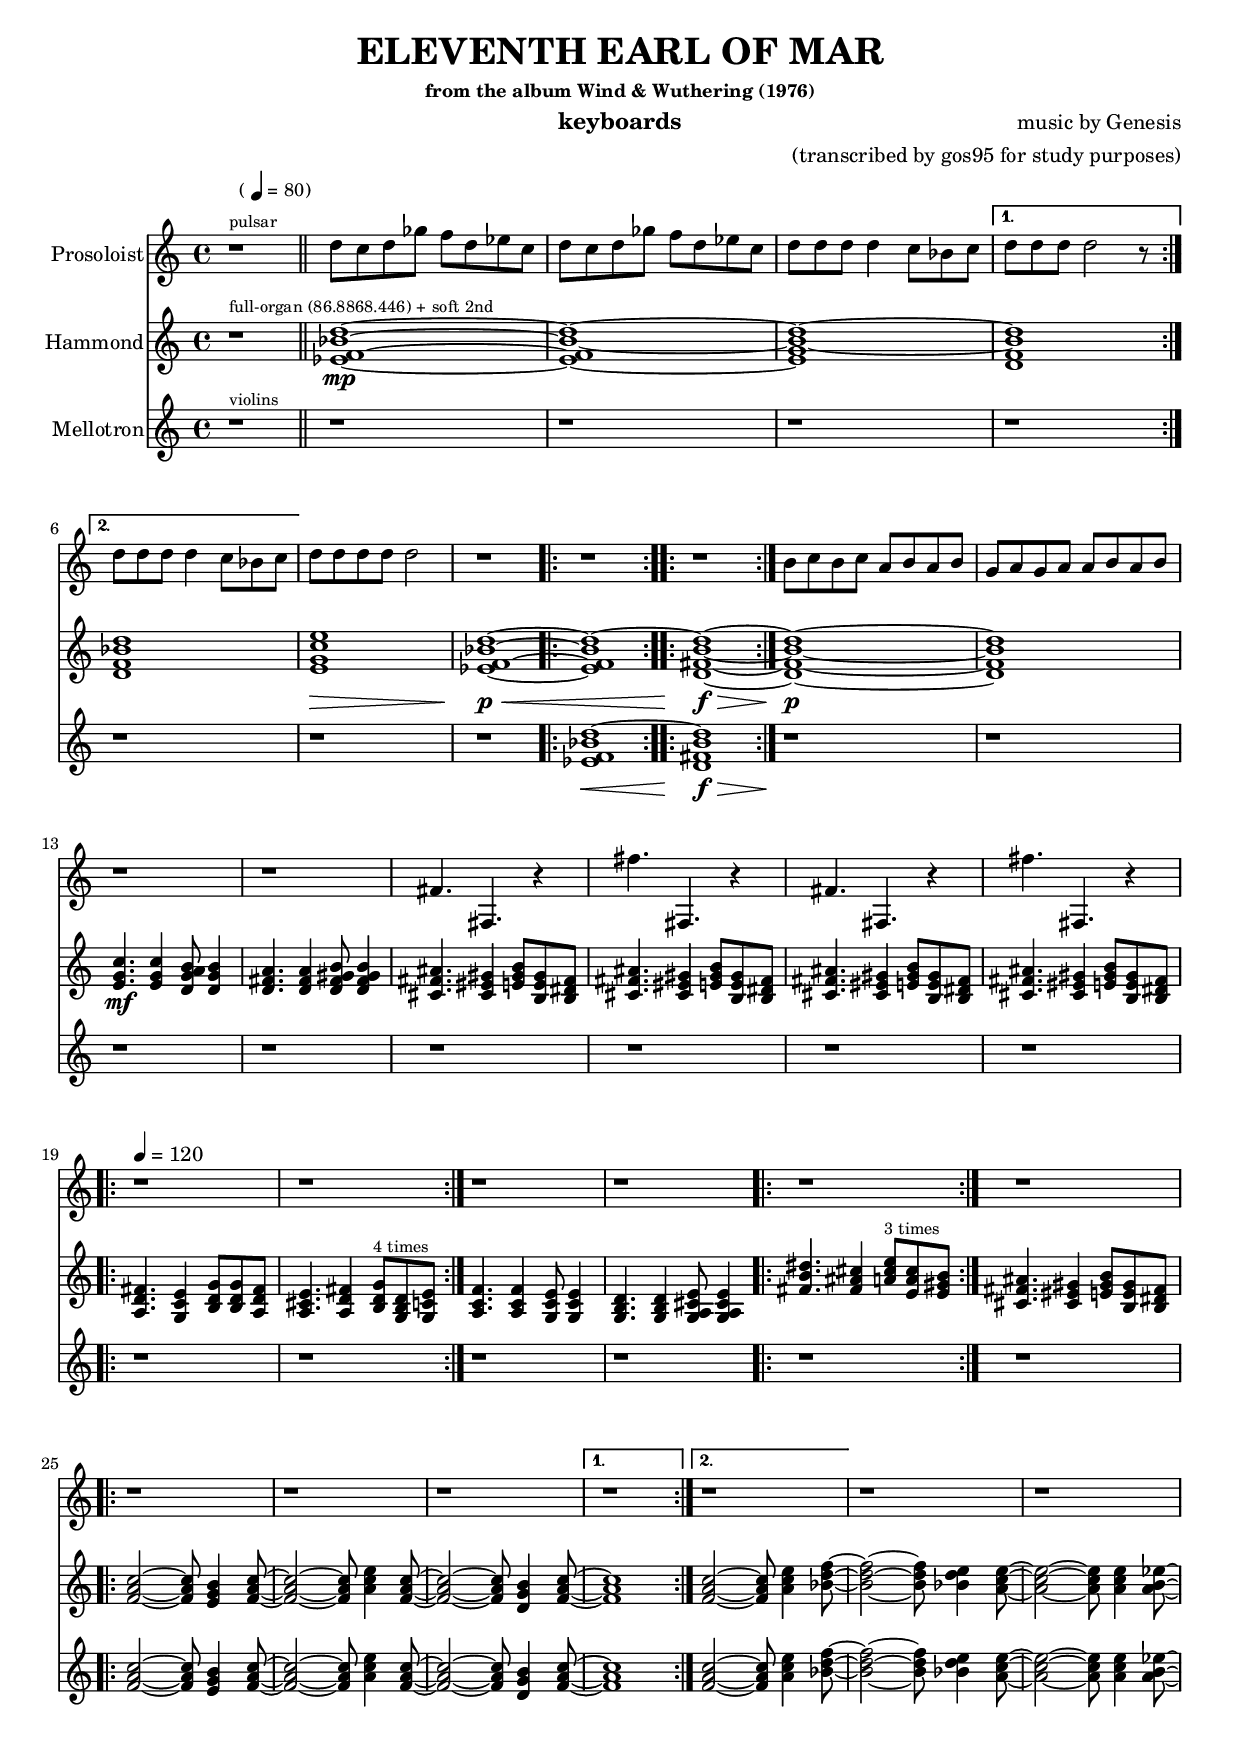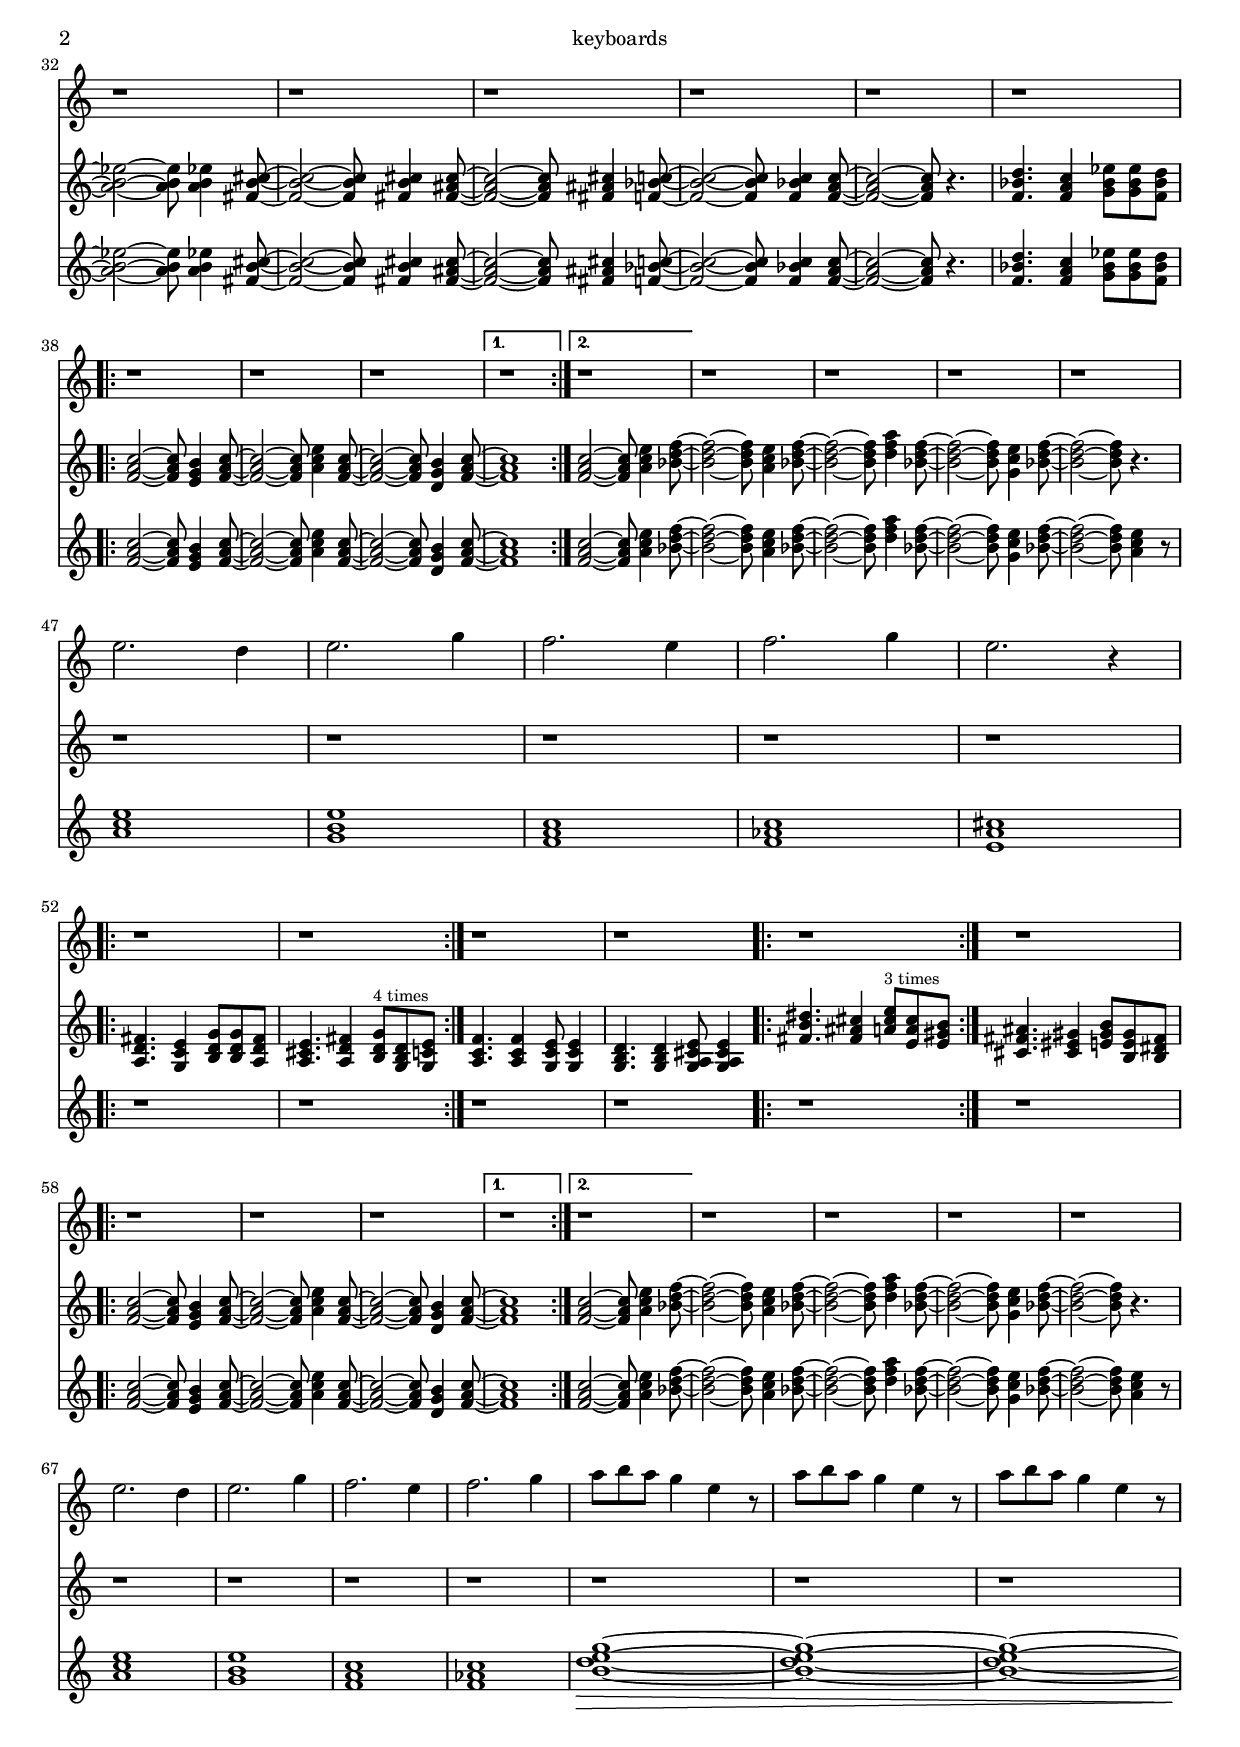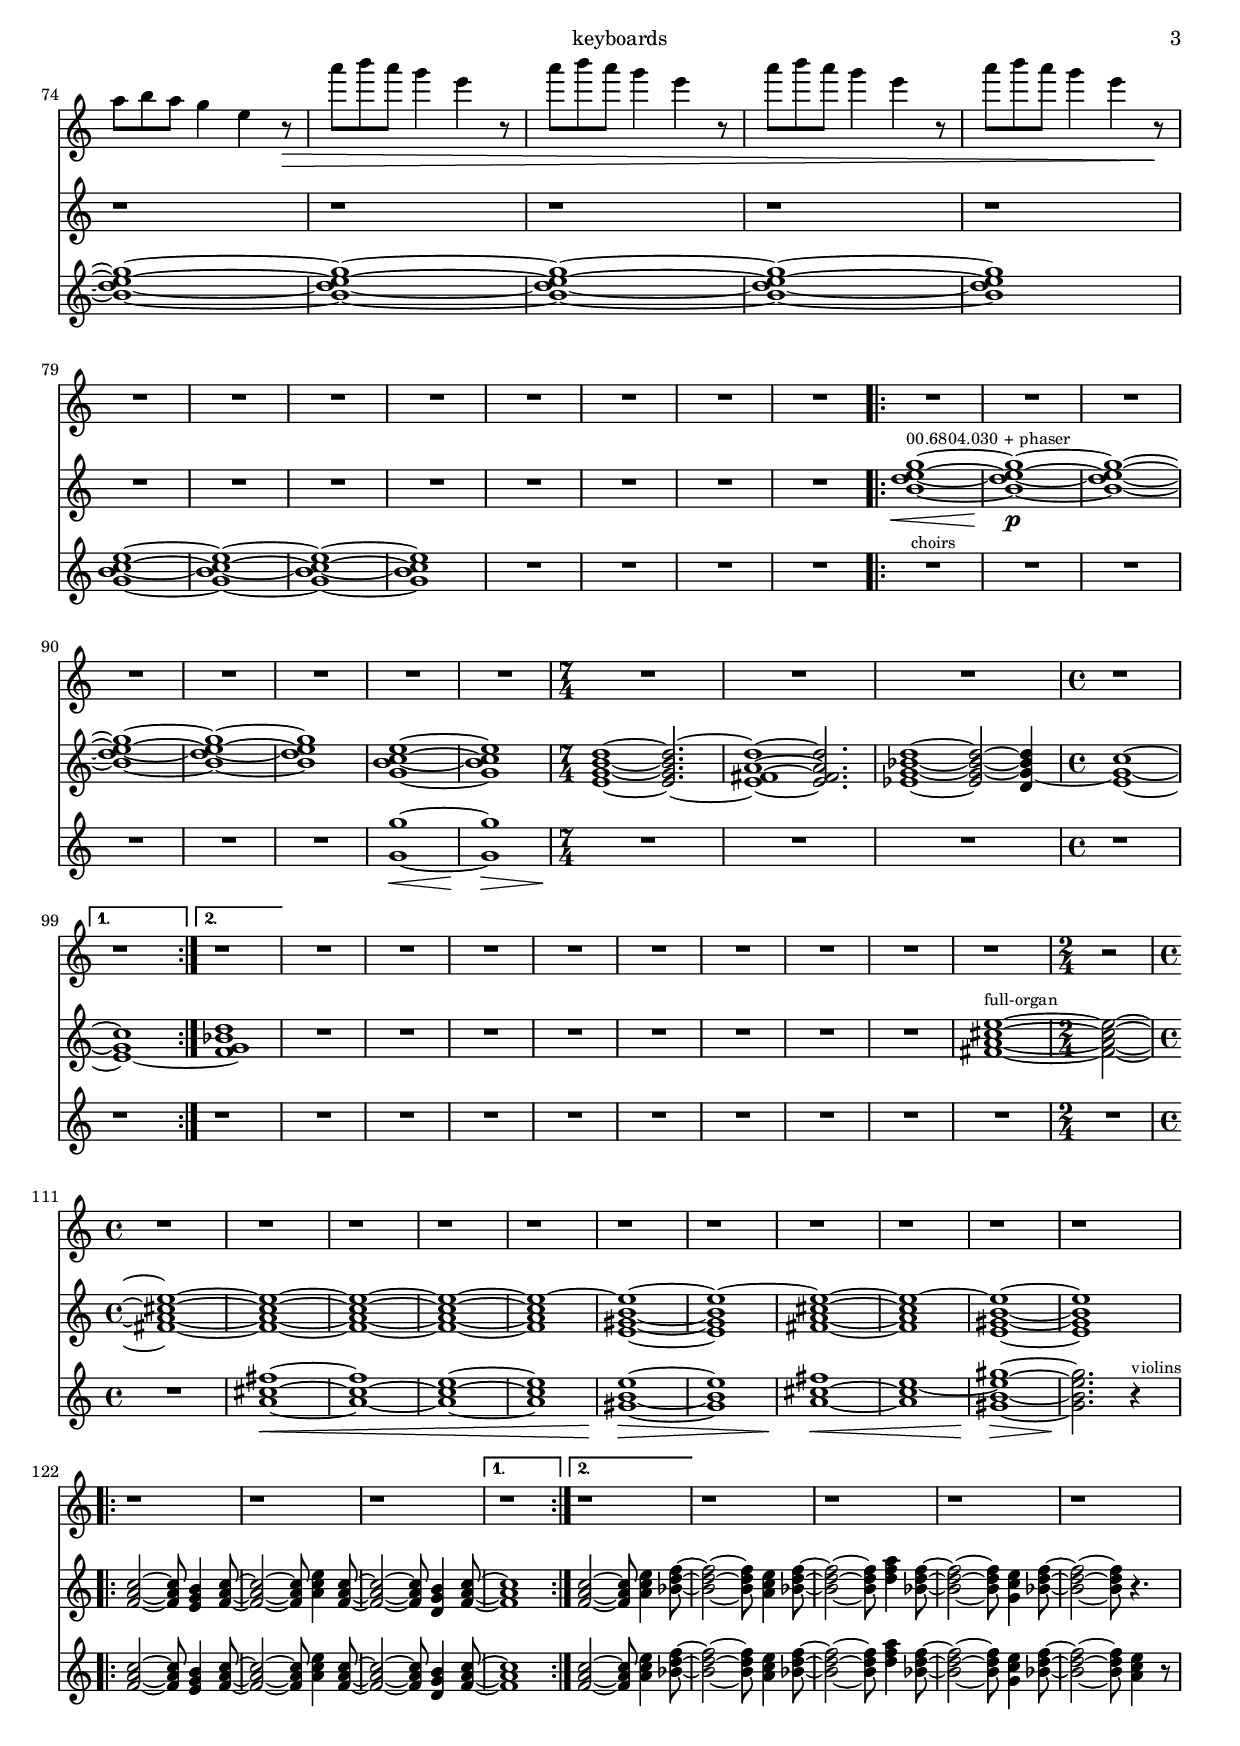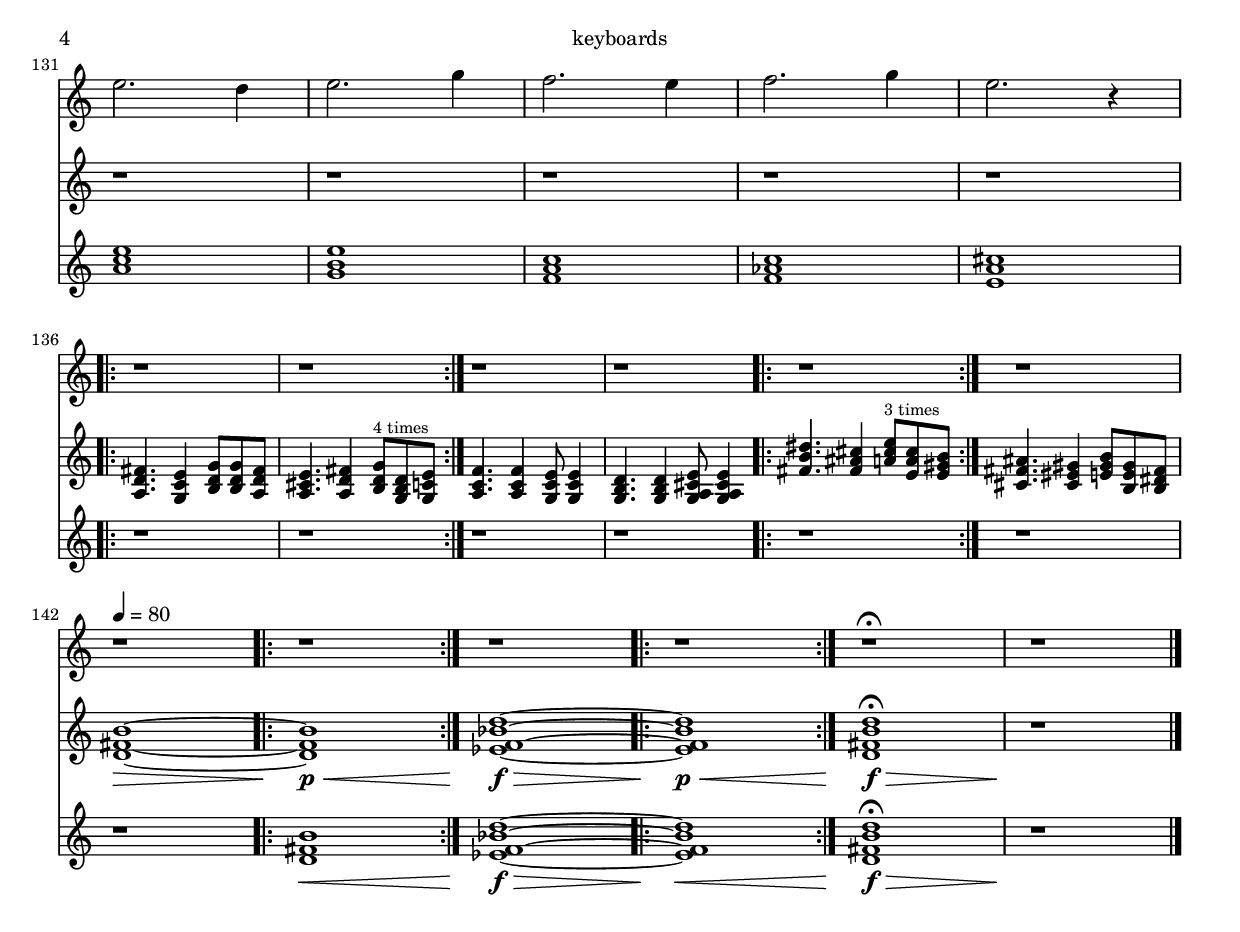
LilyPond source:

% ===========================================================================================================
% eleventh-earl-of-mar.ly
%  _____ _        ___            _       ___ _    _      ___   __ _____ _         ___                 _    
% |_   _| |_  ___| _ ) __ _ _ _ | |__ __/ __(_)__| |___ / _ \ / _|_   _| |_  ___ / __|___ _ _  ___ __(_)___
%   | | | ' \/ -_) _ \/ _` | ' \| / /(_-<__ \ / _` / -_) (_) |  _| | | | ' \/ -_) (_ / -_) ' \/ -_|_-< (_-<
%   |_| |_||_\___|___/\__,_|_||_|_\_\/__/___/_\__,_\___|\___/|_|   |_| |_||_\___|\___\___|_||_\___/__/_/__/
%                                                                                                          
% Copyright (c) 2020 Alessandro Fraschetti (mail: gos95@gommagomma.net)
%
% Permission is hereby granted, free of charge, to any person obtaining a copy
% of this software and associated documentation files (the "Software"), to deal
% in the Software without restriction, including without limitation the rights
% to use, copy, modify, merge, publish, distribute, sublicense, and/or sell
% copies of the Software, and to permit persons to whom the Software is
% furnished to do so, subject to the following conditions:
% 
% The above copyright notice and this permission notice shall be included in all
% copies or substantial portions of the Software.
% 
% THE SOFTWARE IS PROVIDED "AS IS", WITHOUT WARRANTY OF ANY KIND, EXPRESS OR
% IMPLIED, INCLUDING BUT NOT LIMITED TO THE WARRANTIES OF MERCHANTABILITY,
% FITNESS FOR A PARTICULAR PURPOSE AND NONINFRINGEMENT. IN NO EVENT SHALL THE
% AUTHORS OR COPYRIGHT HOLDERS BE LIABLE FOR ANY CLAIM, DAMAGES OR OTHER
% LIABILITY, WHETHER IN AN ACTION OF CONTRACT, TORT OR OTHERWISE, ARISING FROM,
% OUT OF OR IN CONNECTION WITH THE SOFTWARE OR THE USE OR OTHER DEALINGS IN THE
% SOFTWARE.
% ===========================================================================================================


\version "2.12.3"
#(ly:set-option 'delete-intermediate-files #t)
#(set-global-staff-size 18)


% ===========================================================================================================
% ------------------------------------------  S E C T I O N S  ----------------------------------------------
% ===========================================================================================================


% -----------------------------------------------------------------------------------------------------------
% --  INTRO  ------------------------------------------------------------------------------------------------
% -----------------------------------------------------------------------------------------------------------
prosoloistIntro = \relative c'' {
    \repeat volta 2 {
        d8 c d ges f d ees c
	    d8 c d ges f d ees c
	    d d d d4 c8 bes c
	} \alternative {
	    {d d d d2 r8}
	    {d d d d4 c8 bes c}
	}
	d d d d d2
	r1
	\repeat volta 9 {
	    r1
    }
	\repeat volta 6 {
	    r1
    }
	b8 c b c  a b a b
	g a g a   a b a b
}
hammondIntro = \relative c' {
    \repeat volta 2 {
        <ees f bes d>1~ \mp
	    <ees f bes d>1~
	    <ees g bes d>1~
	} \alternative {
	    {<d f bes d>1}
	    {<d f bes d>1}
	}
	<e g c e>1 \>
	<ees f bes d>1~ \p \<
	\repeat volta 6 {
	    <ees f bes d>1~
    }
	\repeat volta 6 {
	    <d fis b d>1~ \f \>
    }
	<d fis b d>1~ \p
	<d fis b d>1
}
stringsIntro = \relative c' {
    \repeat volta 2 {
        r1 r1 r1
    } \alternative {
	    {r1}
	    {r1}
	}
	r1
	r1
	\repeat volta 6 {
	    <ees f bes d>1~ \<
    }
	\repeat volta 6 {
	    <d fis b d>1 \f \>
    }
	r1 \!
	r1
}
% -----------------------------------------------------------------------------------------------------------
% --  BRIDGE A  ---------------------------------------------------------------------------------------------
% -----------------------------------------------------------------------------------------------------------
prosoloistBridgeA = \relative c'' {
	r1
    r1
	fis,4. fis,4. r4
	fis''4. fis,,4. r4
	fis'4. fis,4. r4
	fis''4. fis,,4. r4
}
hammondBridgeA = \relative c' {
	<e g c>4. \mf  <e g c>4   <d g a b>8     <d g b>4
	<d fis a>4. <d fis a>4 <d fis gis b>8 <d fis gis b>4
	<cis fis ais>4. <cis eis gis >4 <e gis b>8 <b e gis>8 <b dis fis>8
	<cis fis ais>4. <cis eis gis >4 <e gis b>8 <b e gis>8 <b dis fis>8
	<cis fis ais>4. <cis eis gis >4 <e gis b>8 <b e gis>8 <b dis fis>8
	<cis fis ais>4. <cis eis gis >4 <e gis b>8 <b e gis>8 <b dis fis>8
}
restBridgeA = \relative c'' {
    r1 r1
	r1 r1 r1 r1
}
% -----------------------------------------------------------------------------------------------------------
% --  TEMA 1  -----------------------------------------------------------------------------------------------
% -----------------------------------------------------------------------------------------------------------
hammondTemaOne = \relative c' {
    \repeat volta 4 {
        <a d fis>4. <g c e>4 <b d g>8  <b d g>8 <a d fis>8
	    <a cis e>4. <a d fis>4 <b d g>8 ^\markup { \tiny {4 times} } <g b d>8 <g c e>8
    }
    <a c f>4. <a c f>4 <g c e>8 <g c e>4
	<g b d>4. <g b d>4 <g a cis e>8 <g a cis e>4

	\repeat volta 3 {
	    <fis' b dis>4. <fis ais cis>4 <a cis e>8 ^\markup { \tiny {3 times} } <e a cis>8 <e gis b>8
	}
	<cis fis ais>4. <cis eis gis >4 <e gis b>8 <b e gis>8 <b dis fis>8
}
restTemaOne = \relative c'' {
    \repeat volta 4 {
        r1 r1
    }
	r1 r1
	\repeat volta 3 {
	    r1
	}
	r1
}
% -----------------------------------------------------------------------------------------------------------
% --  TEMA 2  -----------------------------------------------------------------------------------------------
% -----------------------------------------------------------------------------------------------------------
hammondTemaTwoA = \relative c' {
    \repeat volta 2 {
        <f a c>2~ <f a c>8 <e g b>4 <f a c>8~
	    <f a c>2~ <f a c>8 <a c e>4 <f a c>8~
	    <f a c>2~ <f a c>8 <d g b>4 <f a c>8~
	} \alternative {
	    {<f a c>1}
	    {<f a c>2~ <f a c>8 <a c e>4 <bes d f>8~}
	}
    <bes d f>2~ <bes d f>8 <bes d e>4 <a c e>8~
	<a c e>2~ <a c e>8 <a c e>4 <a b ees>8~
	<a b ees>2~ <a b ees>8 <a b ees>4 <fis b cis>8~
	<fis b cis>2~ <fis b cis>8 <fis b cis>4 <fis ais cis>8~
	<fis ais cis>2~ <fis ais cis>8 <fis ais cis>4 <f bes c>8~
	<f bes c>2~ <f bes c>8 <f bes c>4 <f a c>8~
	<f a c>2~ <f a c>8 r4.
	<f bes d>4. <f a c>4 <g bes ees>8 <g bes ees>8 <f bes d>8
}
hammondTemaTwoB = \relative c' {
    \repeat volta 2 {
        <f a c>2~ <f a c>8 <e g b>4 <f a c>8~
	    <f a c>2~ <f a c>8 <a c e>4 <f a c>8~
	    <f a c>2~ <f a c>8 <d g b>4 <f a c>8~
	} \alternative {
	    {<f a c>1}
	    {<f a c>2~ <f a c>8 <a c e>4 <bes d f>8~}
	}
    <bes d f>2~ <bes d f>8 <a c e>4 <bes d f>8~
	<bes d f>2~ <bes d f>8 <d f a>4 <bes d f>8~
	<bes d f>2~ <bes d f>8 <g c e>4 <bes d f>8~
	<bes d f>2~ <bes d f>8 r4.
}
stringsTemaTwoA = \relative c' {
    \repeat volta 2 {
        <f a c>2~ <f a c>8 <e g b>4 <f a c>8~
	    <f a c>2~ <f a c>8 <a c e>4 <f a c>8~
	    <f a c>2~ <f a c>8 <d g b>4 <f a c>8~
	} \alternative {
	    {<f a c>1}
	    {<f a c>2~ <f a c>8 <a c e>4 <bes d f>8~}
	}
    <bes d f>2~ <bes d f>8 <bes d e>4 <a c e>8~
	<a c e>2~ <a c e>8 <a c e>4 <a b ees>8~
	<a b ees>2~ <a b ees>8 <a b ees>4 <fis b cis>8~
	<fis b cis>2~ <fis b cis>8 <fis b cis>4 <fis ais cis>8~
	<fis ais cis>2~ <fis ais cis>8 <fis ais cis>4 <f bes c>8~
	<f bes c>2~ <f bes c>8 <f bes c>4 <f a c>8~
	<f a c>2~ <f a c>8 r4.
	<f bes d>4. <f a c>4 <g bes ees>8 <g bes ees>8 <f bes d>8
}
stringsTemaTwoB = \relative c' {
    \repeat volta 2 {
        <f a c>2~ <f a c>8 <e g b>4 <f a c>8~
	    <f a c>2~ <f a c>8 <a c e>4 <f a c>8~
	    <f a c>2~ <f a c>8 <d g b>4 <f a c>8~
	} \alternative {
	    {<f a c>1}
	    {<f a c>2~ <f a c>8 <a c e>4 <bes d f>8~}
	}
    <bes d f>2~ <bes d f>8 <a c e>4 <bes d f>8~
	<bes d f>2~ <bes d f>8 <d f a>4 <bes d f>8~
	<bes d f>2~ <bes d f>8 <g c e>4 <bes d f>8~
	<bes d f>2~ <bes d f>8 <a c e>4 r8
}
restTemaTwoA = \relative c'' {
    \repeat volta 2 {
        r1	    r1	    r1
	} \alternative {
	    {r1}
	    {r1}
	}
    r1	r1	r1	r1	r1	r1	r1	r1
}
restTemaTwoB = \relative c'' {
    \repeat volta 2 {
        r1	    r1	    r1
	} \alternative {
	    {r1}
	    {r1}
	}
    r1	r1	r1	r1
}
% -----------------------------------------------------------------------------------------------------------
% --  TEMA 3  -----------------------------------------------------------------------------------------------
% -----------------------------------------------------------------------------------------------------------
prosoloistTemaThree = \relative c'' {
    e2. d4
	e2. g4
	f2. e4
	f2. g4
	e2. r4
}
stringsTemaThree = \relative c'' {
    <a c e>1
	<g b e>1
	<f a c>1
	<f aes c>1
	<e a cis>1
}
restTemaThree = \relative c'' {
	r1 r1 r1 r1 r1
}
prosoloistTemaThreeB = \relative c'' {
    e2. d4
	e2. g4
	f2. e4
	f2. g4

	a8 b a g4 e4 r8
	a8 b a g4 e4 r8
    a8 b a g4 e4 r8
	a8 b a g4 e4 r8 \>
	a'8 b a g4 e4 r8
	a8 b a g4 e4 r8
    a8 b a g4 e4 r8
	a8 b a g4 e4 r8 \!
}
stringsTemaThreeB = \relative c'' {
    <a c e>1
	<g b e>1
	<f a c>1
	<f aes c>1

	<b d e g>1~ \>
	<b d e g>1~
	<b d e g>1~
	<b d e g>1~ \!
	<b d e g>1~ <b d e g>1~ <b d e g>1~ <b d e g>1
}
restTemaThreeB = \relative c'' {
	r1 r1 r1 r1
	r1 r1 r1 r1 r1 r1 r1 r1
}
% -----------------------------------------------------------------------------------------------------------
% --  BRIDGE B  ---------------------------------------------------------------------------------------------
% -----------------------------------------------------------------------------------------------------------
hammondBridgeB = \relative c'' {
    R1*8

	\repeat volta 2 {
	    <b d e g>1~ ^\markup { \tiny {00.6804.030 + phaser} } \<
		<b d e g>1~ \p
		<b d e g>1~
		<b d e g>1~

        <b d e g>1~
		<b d e g>1
		<g b c e>1~
		<g b c e>1

		\time 7/4
		<e g b d>1~  <e g b d>2.~
		<e fis a d>1~  <e fis a d>2.
		<ees g bes d>1~  <ees g bes d>2~ <d g bes d>4~

		\time 4/4
		<e g c>1~
	} \alternative {
	    {<e g c>1~}
	    {<f g bes d>1}
	}

    R1*8

	<fis a cis e>1~ ^\markup { \tiny {full-organ} }
	\time 2/4
	<fis a cis e>2~
	\time 4/4
	<fis a cis e>1~
	<fis a cis e>1~
	<fis a cis e>1~

	<fis a cis e>1~
	<fis a cis e>1~
	<e gis b e>1~
	<e gis b e>1~

	<fis a cis e>1~
	<fis a cis e>1~
	<e gis b e>1~
	<e gis b e>1
}
stringsBridgeB = \relative c' {
    <g' b c e>1~
    <g b c e>1~
	<g b c e>1~
	<g b c e>1
    R1*4
%%	<a c e>4.~ <g b e>8~ <g b e>2~
%%	<f a e'>4.~ <g b e>8~ <g b e>2~
%%	<a c e>4.~ <g b e>8~ <g b e>2~
%%	<f a e'>4.~ <g b e>8~ <g b e>2

	\repeat volta 2 {
        R1*6 ^\markup { \tiny {choirs} }
        <g g'>1~ \<
        <g g'>1  \>
		\time 7/4 R1.. \! R1..*2
		\time 4/4 r1
	} \alternative {
	    {r1}
	    {r1}
	}

    R1*8
%%	<e a c e>4.~ <e g b e>8~ <e g b e>2~
%%	<e f a e'>4.~ <e g b e>8~ <e g b e>2~
%%	<e a c e>4.~ <e g b e>8~ <e g b e>2~
%%	<e f a e'>4.~ <e g b e>8~ <e g b e>2~
%%  <e a c e>4.~ <e g b e>8~ <e g b e>2~
%%	<e f a e'>4.~ <e g b e>8~ <e g b e>2~
%%	<e a c e>4.~ <e g b e>8~ <e g b e>2~
%%	<e f a e'>4.~ <e g b e>8~ <e g b e>2

	R1
	\time 2/4
	R2
	\time 4/4
	R1
	<a cis fis>1~  \<
	<a cis fis>1~

	<a cis e>1~
	<a cis e>1
	<gis b e>1~ \! \>
	<gis b e>1

	<a cis fis>1~ \! \<
	<a cis e>1~
	<gis b e gis>1~ \! \>
	<gis b e gis>2. \! r4 ^\markup { \tiny {violins} }


}
restBridgeB = \relative c'' {
    R1*8

	\repeat volta 2 {
        R1*8
		\time 7/4 R1..*3
		\time 4/4 r1
	} \alternative {
	    {r1}
	    {r1}
	}

    R1*8

	r1 \time 2/4 r2 \time 4/4 r1
	r1 r1 r1 r1 r1 r1 r1 r1 r1 r1
}
% -----------------------------------------------------------------------------------------------------------
% --  FINALE  -----------------------------------------------------------------------------------------------
% -----------------------------------------------------------------------------------------------------------
hammondFinale = \relative c' {
    <d fis b>1~ \>
	\repeat volta 6 {
	    <d fis b>1 \p \<
    }

	<ees f bes d>1~ \f \>
	\repeat volta 6 {
	    <ees f bes d>1 \p \<
    }
	<d fis b d>1 \f \> \fermata

    r1 \!
}
stringsFinale = \relative c' {
    r1
	\repeat volta 6 {
	    <d fis b>1 \<
    }

	<ees f bes d>1~ \f \>
	\repeat volta 6 {
	    <ees f bes d>1 \! \<
    }
	<d fis b d>1 \f \> \fermata

    r1 \!
}
restFinale = \relative c'' {
    r1
	\repeat volta 6 {
	    r1
    }
	r1
	\repeat volta 6 {
	    r1
    }
	r1 \fermata
    r1 \!
}
% ===========================================================================================================
% --------------------------------------------  B U I L D  --------------------------------------------------
% ===========================================================================================================
prosoloistPart = {
    \clef violin
	\time 4/4

	r1 ^\markup { \tiny {pulsar} }
	\bar "||"

	% -- INTRO --
	\prosoloistIntro
	\break

	% -- BRIDGE A
	\prosoloistBridgeA
	\break

	% -- TEMA 1
    \tempo 4 = 120
	\restTemaOne
	\break

	% -- TEMA 2
	\restTemaTwoA
	\break
	\restTemaTwoB
	\break

	% -- TEMA 3
	\prosoloistTemaThree
	\break

	% -- TEMA 1
	\restTemaOne
	\break

	% -- TEMA 2
	\restTemaTwoB
	\break

	% -- TEMA 3
	\prosoloistTemaThreeB
	\break

	% -- BRIDGE B
	\restBridgeB
	\break

	% -- TEMA 2
	\restTemaTwoB
	\break

	% -- TEMA 3
	\prosoloistTemaThree
	\break

	% -- TEMA 1
	\restTemaOne
	\break

	% -- FINALE
    \tempo 4 = 80
	\restFinale
	\bar "|."
}

hammondPart = {
    \clef violin
	\time 4/4

    r1 ^\markup { \tiny {full-organ (86.8868.446) + soft 2nd} }

	% -- INTRO
	\hammondIntro

	% -- BRIDGE A
	\hammondBridgeA

	% -- TEMA 1
	\hammondTemaOne

	% -- TEMA 2
	\hammondTemaTwoA
	\hammondTemaTwoB

	% -- TEMA 3
	\restTemaThree

	% -- TEMA 1
	\hammondTemaOne

	% -- TEMA 2
	\hammondTemaTwoB

	% -- TEMA 3
	\restTemaThreeB

	% -- BRIDGE B
	\hammondBridgeB

	% -- TEMA 2
	\hammondTemaTwoB

	% -- TEMA 3
	\restTemaThree

	% -- TEMA 1
	\hammondTemaOne

	% -- FINALE
	\hammondFinale
}

mellotronPart = {
    \clef violin
	\time 4/4

    r1 ^\markup { \tiny {violins} }

	% -- INTRO
	\stringsIntro

	% -- BRIDGE A
	\restBridgeA

	% -- TEMA 1
	\restTemaOne

	% -- TEMA 2
	\stringsTemaTwoA
	\stringsTemaTwoB

	% -- TEMA 3
	\stringsTemaThree

	% -- TEMA 1
	\restTemaOne

	% -- TEMA 2
	\stringsTemaTwoB

	% -- TEMA 3
	\stringsTemaThreeB

	% -- BRIDGE B
	\stringsBridgeB

	% -- TEMA 2
	\stringsTemaTwoB

	% -- TEMA 3
	\stringsTemaThree  %% forse toglie l'organo e raddoppia una ottava sotto, oppure insieme all'organo (più basso) ma una ottava sotto tranne l'ultimo accordo...

	% -- TEMA 1
	\restTemaOne

	% -- FINALE
	\stringsFinale
}


% ===========================================================================================================
% ---------------------------------------------  B O O K  ---------------------------------------------------
% ===========================================================================================================
\book {

    \header {
        title       = \markup {\larger "ELEVENTH EARL OF MAR"}
        subtitle    = ""
        subsubtitle = "from the album Wind & Wuthering (1976)"
        instrument  = "keyboards"
        composer    = "music by Genesis"
        arranger    = "(transcribed by gos95 for study purposes)"
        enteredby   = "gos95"
        piece       = \markup { \bold "                             " \smaller { (\note #"4"#1 = 80) } }
%		copyright   = "Copyright (c) 2020 Alessandro Fraschetti (mail: gos95@gommagomma.net)"
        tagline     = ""
    }

    \score {
    <<
        \new Staff = "Prosoloist" \with { midiInstrument = #"lead 2 (sawtooth)" }
        <<
            \set Staff.instrumentName = \markup { "Prosoloist" }
            \prosoloistPart
        >>
        \new Staff = "Hammond" \with { midiInstrument = #"rock organ" }
        <<
            \set Staff.instrumentName = \markup { "Hammond" }
            \hammondPart
        >>
        \new Staff = "MusicalBox" \with { midiInstrument = #"synthstrings 1" }
        <<
            \set Staff.instrumentName = \markup { "Mellotron" }
            \mellotronPart
        >>
    >>
    \layout { \context { \override VerticalAlignment #'forced-distance = #8 } }
    \midi { \context { \Score tempoWholesPerMinute = #(ly:make-moment 120 4) } }
    }
}
% ===========================================================================================================